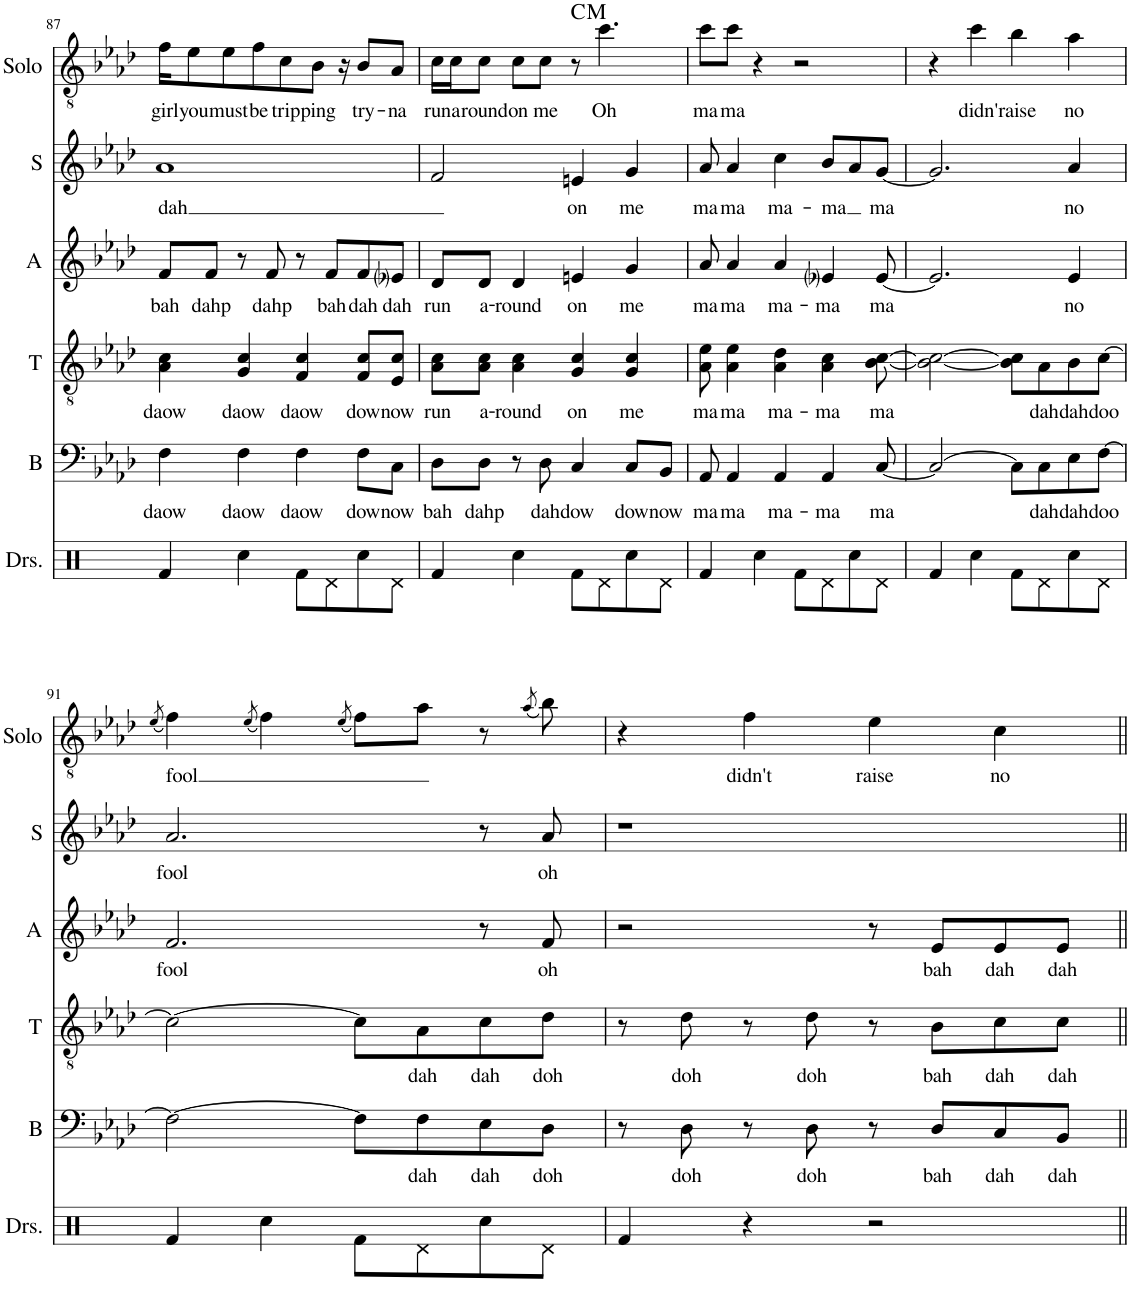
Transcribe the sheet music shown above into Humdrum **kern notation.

**kern	**kern	**text	**kern	**text	**kern	**text	**kern	**text	**kern	**text	**harte
*part6	*part5	*part5	*part4	*part4	*part3	*part3	*part2	*part2	*part1	*part1	*part1
*staff6	*staff5	*staff5	*staff4	*staff4	*staff3	*staff3	*staff2	*staff2	*staff1	*staff1	*
*I"Drumset	*I"Bass	*	*I"Tenor	*	*I"Alto	*	*I"Sop	*	*I"Solo	*	*
*I'Drs.	*I'B	*	*I'T	*	*I'A	*	*I'S	*	*I'Solo	*	*
!!LO:PB:g=z
*clefX	*clefF4	*	*clefGv2	*	*clefG2	*	*clefG2	*	*clefGv2	*	*
*k[]	*k[b-e-a-d-]	*	*k[b-e-a-d-]	*	*k[b-e-a-d-]	*	*k[b-e-a-d-]	*	*k[b-e-a-d-]	*	*
*M4/4	*M4/4	*	*M4/4	*	*M4/4	*	*M4/4	*	*M4/4	*	*
=87	=87	=87	=87	=87	=87	=87	=87	=87	=87	=87	=87
!	!	!LO:LY:b	!	!LO:LY:b	!	!LO:LY:b	!	!LO:LY:b	!	!LO:LY:b	!
4Rf/	4F\	daow	4A-\ 4c\	daow	8f/L	bah	1a-	dah	16f\KL	girl	.
!	!	!	!	!	!	!	!	!	!	!LO:LY:b	!
.	.	.	.	.	.	.	.	.	8e-\	you	.
!	!	!	!	!	!	!LO:LY:b	!	!	!	!	!
.	.	.	.	.	8f/J	dahp	.	.	.	.	.
!	!	!	!	!	!	!	!	!	!	!LO:LY:b	!
.	.	.	.	.	.	.	.	.	8e-\	must	.
!	!	!LO:LY:b	!	!LO:LY:b	!	!	!	!	!	!	!
4Rcc\	4F\	daow	4G/ 4c/	daow	8r	.	.	.	.	.	.
!	!	!	!	!	!	!	!	!	!	!LO:LY:b	!
.	.	.	.	.	.	.	.	.	8f\	be	.
!	!	!	!	!	!	!LO:LY:b	!	!	!	!	!
.	.	.	.	.	8f/	dahp	.	.	.	.	.
!	!	!	!	!	!	!	!	!	!	!LO:LY:b	!
.	.	.	.	.	.	.	.	.	8c\	trip-	.
!	!	!LO:LY:b	!	!LO:LY:b	!	!	!	!	!	!	!
8Rf\L	4F\	daow	4F/ 4c/	daow	8r	.	.	.	.	.	.
!	!	!	!	!	!	!	!	!	!	!LO:LY:b	!
.	.	.	.	.	.	.	.	.	8B-\J	-ping	.
!	!	!	!	!	!	!LO:LY:b	!	!	!	!	!
8Rd\	.	.	.	.	8f/L	bah	.	.	.	.	.
.	.	.	.	.	.	.	.	.	16r	.	.
!	!	!LO:LY:b	!	!LO:LY:b	!	!LO:LY:b	!	!	!	!LO:LY:b	!
8Rcc\	8F\L	dow	8F/ 8c/L	dow	8f/	dah	.	.	8B-/L	try-	.
!	!	!LO:LY:b	!	!LO:LY:b	!	!LO:LY:b	!	!	!	!LO:LY:b	!
8Rd\J	8C\J	now	8E-/ 8c/J	now	8e-i/J	dah	.	.	8A-/J	-na	.
=88	=88	=88	=88	=88	=88	=88	=88	=88	=88	=88	=88
!	!	!LO:LY:b	!	!LO:LY:b	!	!LO:LY:b	!	!	!	!LO:LY:b	!
4Rf/	8D-\L	bah	8A-\ 8c\L	run	8d-/L	run	2f/	.	16c\LL	run	.
!	!	!	!	!	!	!	!	!	!	!LO:LY:b	!
.	.	.	.	.	.	.	.	.	16c\J	a	.
!	!	!LO:LY:b	!	!LO:LY:b	!	!LO:LY:b	!	!	!	!LO:LY:b	!
.	8D-\J	dahp	8A-\ 8c\J	a-	8d-/J	a-	.	.	8c\J	round	.
!	!	!	!	!LO:LY:b	!	!LO:LY:b	!	!	!	!LO:LY:b	!
4Rcc\	8r	.	4A-\ 4c\	-round	4d-/	-round	.	.	8c\L	on	.
!	!	!LO:LY:b	!	!	!	!	!	!	!	!LO:LY:b	!
.	8D-\	dah	.	.	.	.	.	.	8c\J	me	.
!	!	!LO:LY:b	!	!LO:LY:b	!	!LO:LY:b	!	!LO:LY:b	!	!	!LO:H:kt=M
8Rf\L	4C/	dow	4G/ 4c/	on	4en/	on	4en/	on	8r	.	C:maj
!	!	!	!	!	!	!	!	!	!	!LO:LY:b	!
8Rd\	.	.	.	.	.	.	.	.	4.cc\	Oh	.
!	!	!LO:LY:b	!	!LO:LY:b	!	!LO:LY:b	!	!LO:LY:b	!	!	!
8Rcc\	8C/L	dow	4G/ 4c/	me	4g/	me	4g/	me	.	.	.
!	!	!LO:LY:b	!	!	!	!	!	!	!	!	!
8Rd\J	8BB-/J	now	.	.	.	.	.	.	.	.	.
=89	=89	=89	=89	=89	=89	=89	=89	=89	=89	=89	=89
!	!	!LO:LY:b	!	!LO:LY:b	!	!LO:LY:b	!	!LO:LY:b	!	!LO:LY:b	!
4Rf/	8AA-/	ma-	8A-\ 8e-\	ma-	8a-/	ma-	8a-/	ma-	8cc\L	ma-	.
!	!	!LO:LY:b	!	!LO:LY:b	!	!LO:LY:b	!	!LO:LY:b	!	!LO:LY:b	!
.	4AA-/	-ma	4A-\ 4e-\	-ma	4a-/	-ma	4a-/	-ma	8cc\J	-ma	.
4Rcc\	.	.	.	.	.	.	.	.	4r	.	.
!	!	!LO:LY:b	!	!LO:LY:b	!	!LO:LY:b	!	!LO:LY:b	!	!	!
.	4AA-/	ma-	4A-\ 4d-\	ma-	4a-/	ma-	4cc\	ma-	.	.	.
8Rf\L	.	.	.	.	.	.	.	.	2r	.	.
!	!	!LO:LY:b	!	!LO:LY:b	!	!LO:LY:b	!	!LO:LY:b	!	!	!
8Rd\	4AA-/	-ma	4A-\ 4c\	-ma	4e-i/	-ma	8b-/L	-ma	.	.	.
8Rcc\	.	.	.	.	.	.	8a-/	.	.	.	.
!	!	!LO:LY:b	!	!LO:LY:b	!	!LO:LY:b	!	!LO:LY:b	!	!	!
8Rd\J	[8C/	ma	[8B-\ [8c\	ma	[8e-/	ma	[8g/J	ma	.	.	.
=90	=90	=90	=90	=90	=90	=90	=90	=90	=90	=90	=90
4Rf/	2C/_	.	2B-\_ 2c\_	.	2.e-/]	.	2.g/]	.	4r	.	.
!	!	!	!	!	!	!	!	!	!	!LO:LY:b	!
4Rcc\	.	.	.	.	.	.	.	.	4cc\	didn'	.
!	!	!	!	!	!	!	!	!	!	!LO:LY:b	!
8Rf\L	8C\L]	.	8B-\] 8c\]L	.	.	.	.	.	4b-\	raise	.
!	!	!LO:LY:b	!	!LO:LY:b	!	!	!	!	!	!	!
8Rd\	8C\	dah	8A-\	dah	.	.	.	.	.	.	.
!	!	!LO:LY:b	!	!LO:LY:b	!	!LO:LY:b	!	!LO:LY:b	!	!LO:LY:b	!
8Rcc\	8E-\	dah	8B-\	dah	4e-/	no	4a-/	no	4a-\	no	.
!	!	!LO:LY:b	!	!LO:LY:b	!	!	!	!	!	!	!
8Rd\J	[8F\J	doo	[8c\J	doo	.	.	.	.	.	.	.
!!LO:LB:g=z
=91	=91	=91	=91	=91	=91	=91	=91	=91	=91	=91	=91
.	.	.	.	.	.	.	.	.	(8qe-/	.	.
!	!	!	!	!	!	!LO:LY:b	!	!LO:LY:b	!	!LO:LY:b	!
4Rf/	2F\_	.	2c\_	.	2.f/	fool	2.a-/	fool	4f\)	fool	.
.	.	.	.	.	.	.	.	.	(8qe-/	.	.
4Rcc\	.	.	.	.	.	.	.	.	4f\)	.	.
.	.	.	.	.	.	.	.	.	(8qe-/	.	.
8Rf\L	8F\L]	.	8c\L]	.	.	.	.	.	8f\L)	.	.
!	!	!LO:LY:b	!	!LO:LY:b	!	!	!	!	!	!	!
8Rd\	8F\	dah	8A-\	dah	.	.	.	.	8a-\J	.	.
!	!	!LO:LY:b	!	!LO:LY:b	!	!	!	!	!	!	!
8Rcc\	8E-\	dah	8c\	dah	8r	.	8r	.	8r	.	.
.	.	.	.	.	.	.	.	.	(8qa-/	.	.
!	!	!LO:LY:b	!	!LO:LY:b	!	!LO:LY:b	!	!LO:LY:b	!	!	!
8Rd\J	8D-\J	doh	8d-\J	doh	8f/	oh	8a-/	oh	8b-\)	.	.
=92	=92	=92	=92	=92	=92	=92	=92	=92	=92	=92	=92
4Rf/	8r	.	8r	.	2r	.	1r	.	4r	.	.
!	!	!LO:LY:b	!	!LO:LY:b	!	!	!	!	!	!	!
.	8D-\	doh	8d-\	doh	.	.	.	.	.	.	.
!	!	!	!	!	!	!	!	!	!	!LO:LY:b	!
4r	8r	.	8r	.	.	.	.	.	4f\	didn't	.
!	!	!LO:LY:b	!	!LO:LY:b	!	!	!	!	!	!	!
.	8D-\	doh	8d-\	doh	.	.	.	.	.	.	.
!	!	!	!	!	!	!	!	!	!	!LO:LY:b	!
2r	8r	.	8r	.	8r	.	.	.	4e-\	raise	.
!	!	!LO:LY:b	!	!LO:LY:b	!	!LO:LY:b	!	!	!	!	!
.	8D-/L	bah	8B-\L	bah	8e-/L	bah	.	.	.	.	.
!	!	!LO:LY:b	!	!LO:LY:b	!	!LO:LY:b	!	!	!	!LO:LY:b	!
.	8C/	dah	8c\	dah	8e-/	dah	.	.	4c\	no	.
!	!	!LO:LY:b	!	!LO:LY:b	!	!LO:LY:b	!	!	!	!	!
.	8BB-/J	dah	8c\J	dah	8e-/J	dah	.	.	.	.	.
=||	=||	=||	=||	=||	=||	=||	=||	=||	=||	=||	=||
*-	*-	*-	*-	*-	*-	*-	*-	*-	*-	*-	*-
